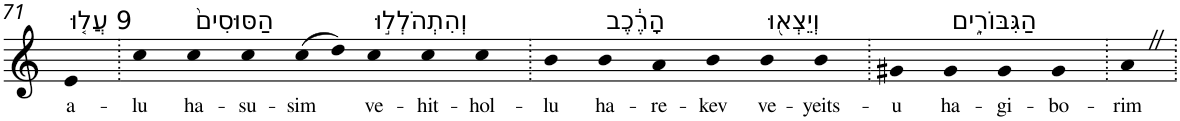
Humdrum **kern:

**kern	**text
*part1	*part1
*staff1	*staff1
*I"Piano	*
*I'Pno	*
!!LO:PB:g=z
*clefG2	*
*k[]	*
=71	=71
!LO:TX:a:t=9 עֲל֤וּ	!
!	!LO:LY:b
4e	a-
=72.	=72.
!	!LO:LY:b
4cc	-lu
!LO:TX:a:t=הַסּוּסִים֙	!
!	!LO:LY:b
4cc	ha-
!	!LO:LY:b
4cc	-su-
!	!LO:LY:b
(>8cc	-sim
8dd)	.
!LO:TX:a:t=וְהִתְהֹלְל֣וּ	!
!	!LO:LY:b
4cc	ve-
!	!LO:LY:b
4cc	-hit-
!	!LO:LY:b
4cc	-hol-
=73.	=73.
!	!LO:LY:b
4b	-lu
!LO:TX:a:t=הָרֶ֔כֶב	!
!	!LO:LY:b
4b	ha-
!	!LO:LY:b
4a	-re-
!	!LO:LY:b
4b	-kev
!LO:TX:a:t=וְיֵצְא֖וּ	!
!	!LO:LY:b
4b	ve-
!	!LO:LY:b
4b	-yeits-
=74.	=74.
!	!LO:LY:b
4g#X	-u
!LO:TX:a:t=הַגִּבּוֹרִ֑ים	!
!	!LO:LY:b
4g#	ha-
!	!LO:LY:b
4g#	-gi-
!	!LO:LY:b
4g#	-bo-
=75.	=75.
!	!LO:LY:b
4aZ	-rim
=.	=.
*-	*-
